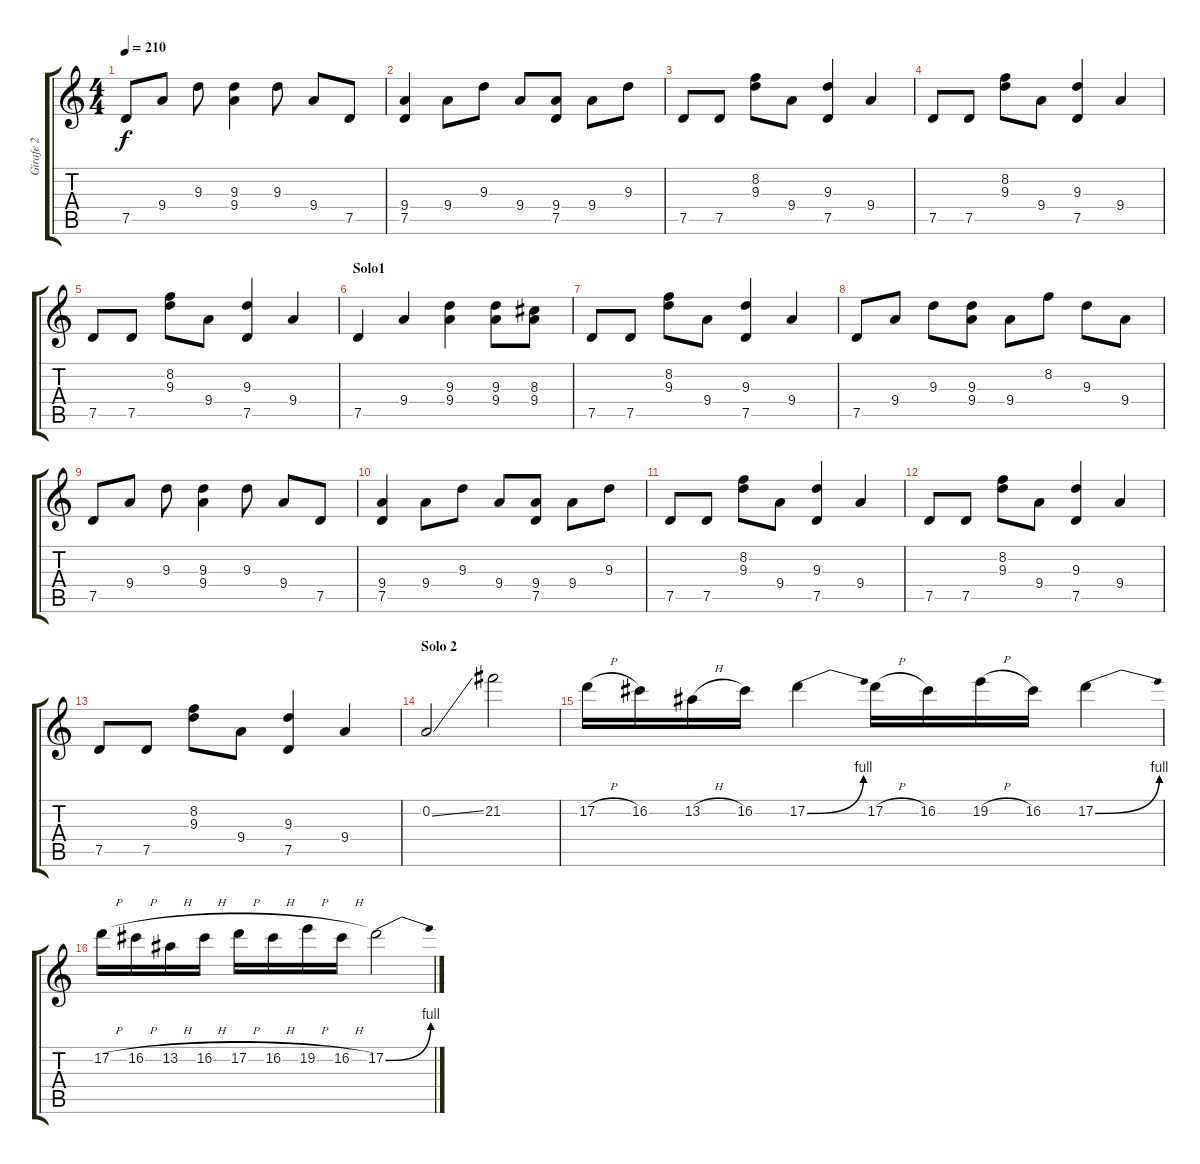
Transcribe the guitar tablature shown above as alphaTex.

\track ("Girafe 2" "Girafe 2") {instrument overdrivenguitar}
\staff {score tabs}
\tuning (D4 A3 F3 C3 G2 D2) {hide}
\ts (4 4)
\tempo 210
\clef g2
\ks c
7.5.8{dy f} 9.4.8 9.3.8 (9.3 9.4).4 9.3.8 9.4.8 7.5.8 |
(9.4 7.5).4 9.4.8 9.3.8 9.4.8 (9.4 7.5).8 9.4.8 9.3.8 |
7.5.8 7.5.8 (8.2 9.3).8 9.4.8 (9.3 7.5).4 9.4.4 |
7.5.8 7.5.8 (8.2 9.3).8 9.4.8 (9.3 7.5).4 9.4.4 |
7.5.8 7.5.8 (8.2 9.3).8 9.4.8 (9.3 7.5).4 9.4.4 |
\section ("" "Solo1")
7.5.4 9.4.4 (9.3 9.4).4 (9.3 9.4).8 (8.3 9.4).8 |
7.5.8 7.5.8 (8.2 9.3).8 9.4.8 (9.3 7.5).4 9.4.4 |
7.5.8 9.4.8 9.3.8 (9.3 9.4).8 9.4.8 8.2.8 9.3.8 9.4.8 |
7.5.8 9.4.8 9.3.8 (9.3 9.4).4 9.3.8 9.4.8 7.5.8 |
(9.4 7.5).4 9.4.8 9.3.8 9.4.8 (9.4 7.5).8 9.4.8 9.3.8 |
7.5.8 7.5.8 (8.2 9.3).8 9.4.8 (9.3 7.5).4 9.4.4 |
7.5.8 7.5.8 (8.2 9.3).8 9.4.8 (9.3 7.5).4 9.4.4 |
7.5.8 7.5.8 (8.2 9.3).8 9.4.8 (9.3 7.5).4 9.4.4 |
\section ("" "Solo 2")
0.2{ss}.2{volume 16} 21.2.2 |
17.2{h}.16 16.2.16 13.2{h}.16 16.2.16 17.2{be (bend 0 0 60 4)}.4 17.2{h}.16 16.2.16 19.2{h}.16 16.2.16 17.2{be (bend 0 0 60 4)}.4 |
17.2{h}.16 16.2{h}.16 13.2{h}.16 16.2{h}.16 17.2{h}.16 16.2{h}.16 19.2{h}.16 16.2{h}.16 17.2{be (bend 0 0 60 4)}.2
